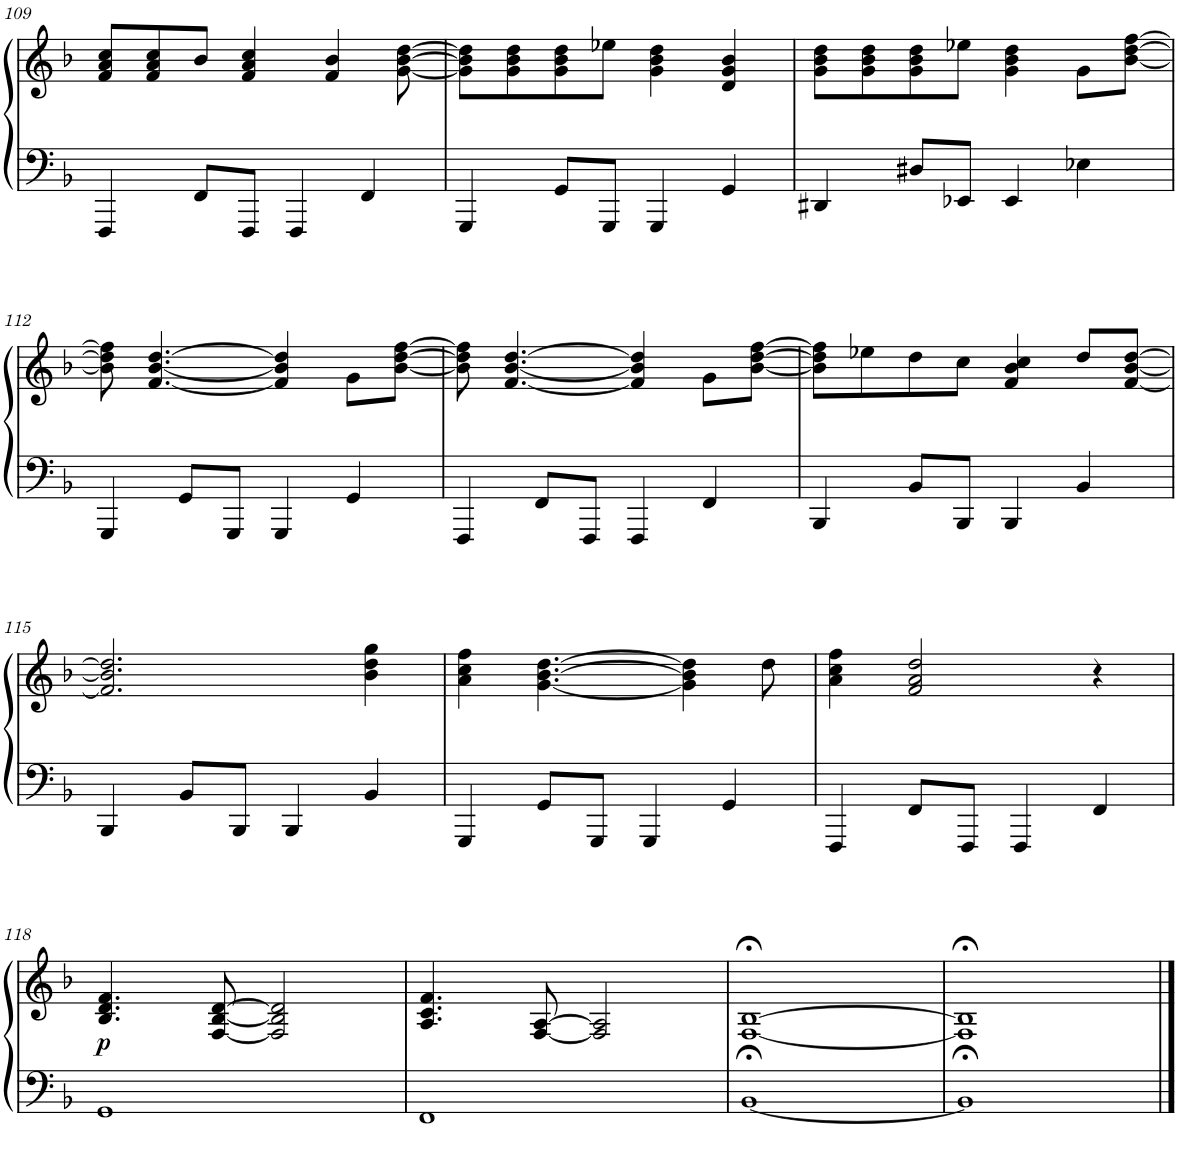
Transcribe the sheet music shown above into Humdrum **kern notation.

**kern	**kern	**dynam
*part1	*part1	*part1
*staff2	*staff1	*staff1/2
*I"Piano	*	*
*I'Pno.	*	*
!!LO:PB:g=z
*clefF4	*clefG2	*
*k[b-]	*k[b-]	*
*M4/4	*M4/4	*
=109	=109	=109
4FFF/	8f/ 8a/ 8cc/L	.
.	8f/ 8a/ 8cc/	.
8FF/L	8b-/J	.
8FFF/J	4f/ 4a/ 4cc/	.
4FFF/	.	.
.	4f/ 4b-/	.
4FF/	.	.
.	[8g\ [8b-\ [8dd\	.
=110	=110	=110
4GGG/	8g\] 8b-\] 8dd\]L	.
.	8g\ 8b-\ 8dd\	.
8GG/L	8g\ 8b-\ 8dd\	.
8GGG/J	8ee-X\J	.
4GGG/	4g\ 4b-\ 4dd\	.
4GG/	4d/ 4g/ 4b-/	.
=111	=111	=111
4DD#X/	8g\ 8b-\ 8dd\L	.
.	8g\ 8b-\ 8dd\	.
8D#X/L	8g\ 8b-\ 8dd\	.
8EE-X/J	8ee-X\J	.
4EE-/	4g\ 4b-\ 4dd\	.
4E-X\	8g\L	.
.	[8b-\ [8dd\ [8ff\J	.
!!LO:LB:g=z
=112	=112	=112
4GGG/	8b-\] 8dd\] 8ff\]	.
.	[4.f/ [4.b-/ [4.dd/	.
8GG/L	.	.
8GGG/J	.	.
4GGG/	4f/] 4b-/] 4dd/]	.
4GG/	8g\L	.
.	[8b-\ [8dd\ [8ff\J	.
=113	=113	=113
4FFF/	8b-\] 8dd\] 8ff\]	.
.	[4.f/ [4.b-/ [4.dd/	.
8FF/L	.	.
8FFF/J	.	.
4FFF/	4f/] 4b-/] 4dd/]	.
4FF/	8g\L	.
.	[8b-\ [8dd\ [8ff\J	.
=114	=114	=114
4BBB-/	8b-\] 8dd\] 8ff\]L	.
.	8ee-X\	.
8BB-/L	8dd\	.
8BBB-/J	8cc\J	.
4BBB-/	4f/ 4b-/ 4cc/	.
4BB-/	8dd/L	.
.	[8f/ [8b-/ [8dd/J	.
!!LO:LB:g=z
=115	=115	=115
4BBB-/	2.f/] 2.b-/] 2.dd/]	.
8BB-/L	.	.
8BBB-/J	.	.
4BBB-/	.	.
4BB-/	4b-\ 4dd\ 4gg\	.
=116	=116	=116
4GGG/	4a\ 4cc\ 4ff\	.
8GG/L	[4.g\ [4.b-\ [4.dd\	.
8GGG/J	.	.
4GGG/	.	.
.	4g\] 4b-\] 4dd\]	.
4GG/	.	.
.	8dd\	.
=117	=117	=117
4FFF/	4a\ 4cc\ 4ff\	.
8FF/L	2f/ 2a/ 2dd/	.
8FFF/J	.	.
4FFF/	.	.
4FF/	4r	.
!!LO:LB:g=z
=118	=118	=118
!	!	!LO:DY:b
1GG	4.B-/ 4.d/ 4.f/	p
.	[8F/ [8B-/ [8d/	.
.	2F/] 2B-/] 2d/]	.
=119	=119	=119
1FF	4.A/ 4.c/ 4.f/	.
.	[8F/ [8A/	.
.	2F/] 2A/]	.
=120	=120	=120
[1BB-;<	[1F;< [1B-;<	.
=121	=121	=121
1BB-;<]	1F];< 1B-];<	.
==	==	==
*-	*-	*-
